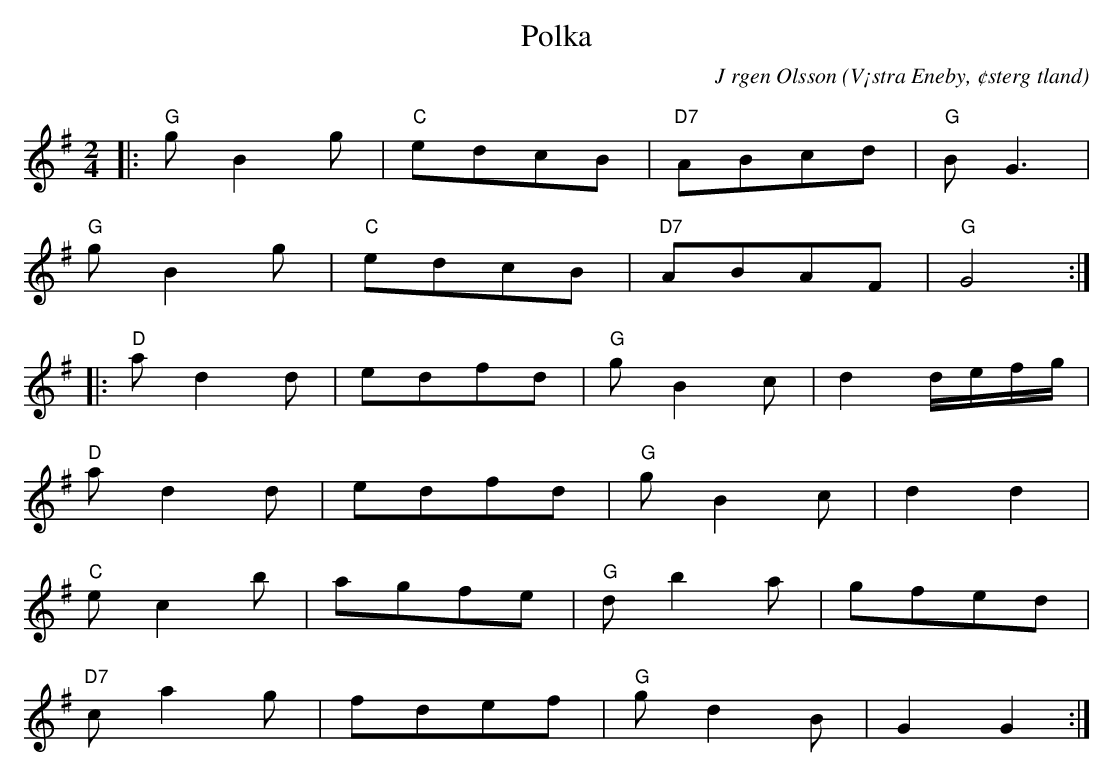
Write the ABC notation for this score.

X:1
T:Polka
C:J rgen Olsson
O:V¡stra Eneby, ¢sterg tland
Q:115
M:2/4
L:1/8
K:G
|:"G" gB2g|"C" edcB|"D7" ABcd|"G" B G3|
  "G" gB2g|"C" edcB|"D7" ABAF|"G" G4 :|
|:"D" ad2d|edfd   |"G" gB2c |d2d/2e/2f/2g/2|
"D" ad2d|edfd   |"G" gB2c |d2d2   |
"C" ec2b |agfe   |"G" db2a |gfed   |
"D7" ca2g |fdef   |"G" gd2B |G2G2   :|]
